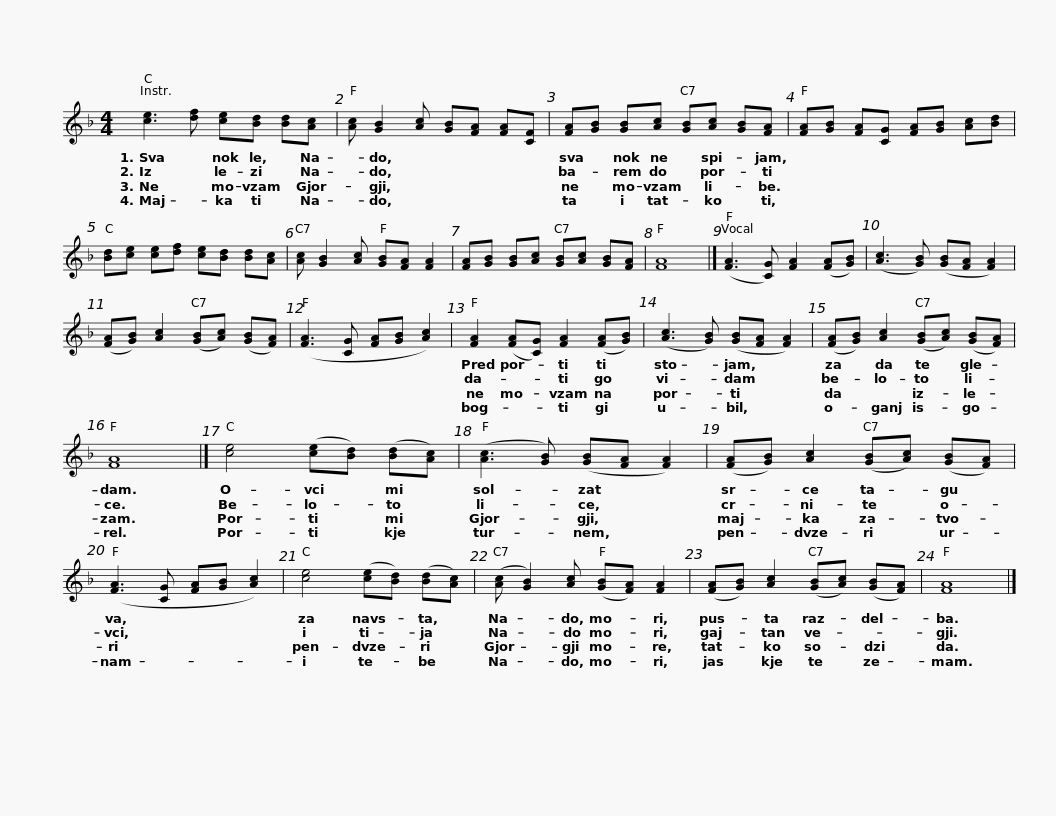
X:1
L:1/8
M:4/4
I:linebreak $
K:F
V:1 treble
V:1
 [ce]3 [df] [ce][Bd] [Bd][Ac] | [Ac] [GB]2 [Ac] [GB][FA] [FA][CF] | [FA][GB] [GB][Ac] [GB][Ac] [GB][FA] | [FA][GB] [FA][CG] [FA][GB] [Ac][Bd] | [Bd][ce] [ce][df] [ce][Bd] [Bd][Ac] |$ %5
 [Ac] [GB]2 [Ac] [GB][FA] [FA]2 | [FA][GB] [GB][Ac] [GB][Ac] [GB][FA] | [FA]8 |] ([FA]3 [CG]) [FA]2 ([FA][GB]) | ([Ac]3 [GB]) ([GB][FA] [FA]2) | %10
 ([FA][GB]) [Ac]2 ([GB][Ac]) ([GB][FA]) | ([FA]3 [CG] [FA][GB] [Ac]2) |$ [FA]2 ([FA][CG]) [FA]2 ([FA][GB]) | ([Ac]3 [GB]) ([GB][FA] [FA]2) | ([FA][GB]) [Ac]2 ([GB][Ac]) ([GB][FA]) | %15
 [FA]8 |] [ce]4 ([ce][Bd]) ([Bd][Ac]) | ([Ac]3 [GB]) ([GB][FA] [FA]2) |$ ([FA][GB]) [Ac]2 ([GB][Ac]) ([GB][FA]) | ([FA]3 [CG] [FA][GB] [Ac]2) | %20
 [ce]4 ([ce][Bd]) ([Bd][Ac]) | ([Ac] [GB]2) [Ac] ([GB][FA]) [FA]2 | ([FA][GB]) [Ac]2 ([GB][Ac]) ([GB][FA]) | [FA]8 |] %24
